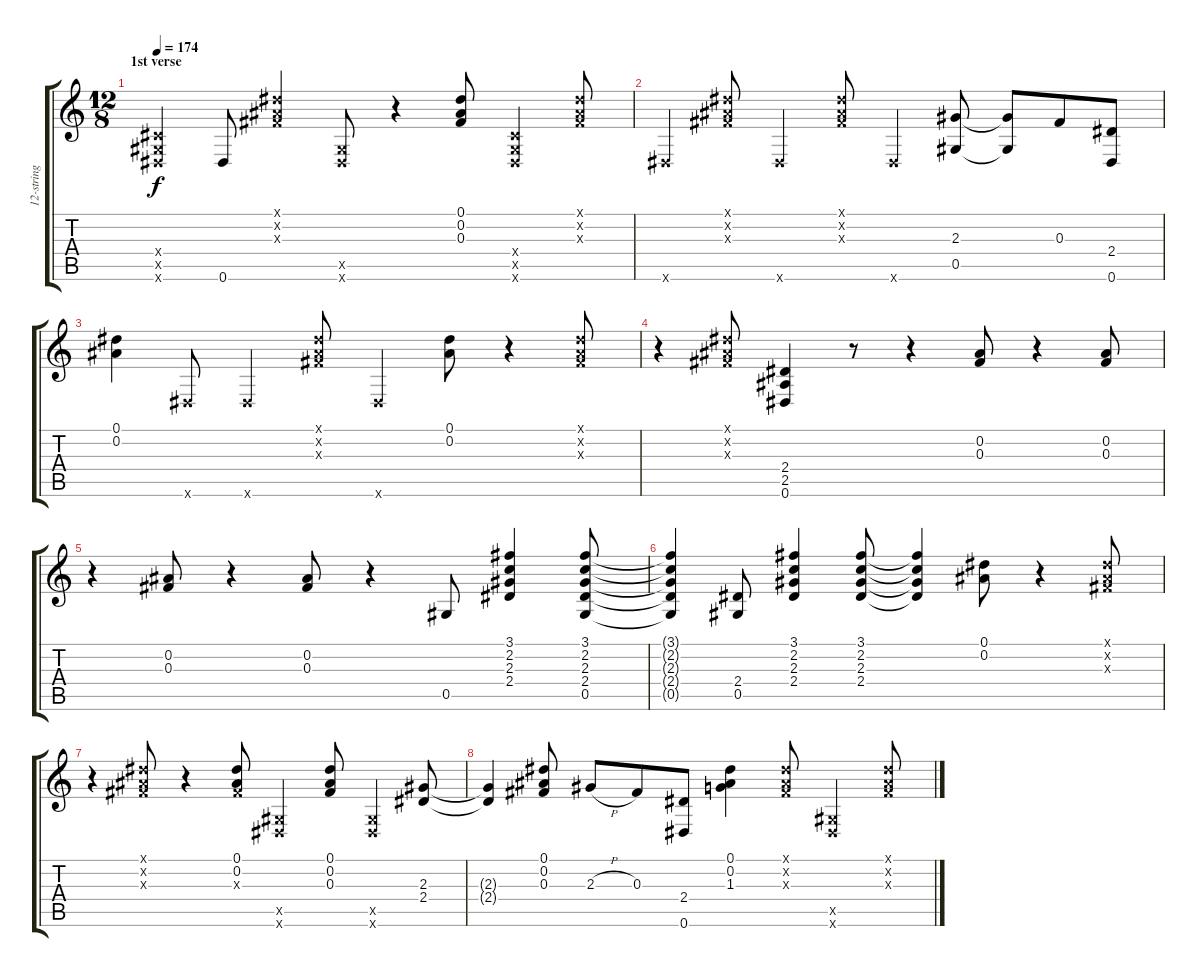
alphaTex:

\track ("12-string Ac." "12-string ") {instrument acousticguitarnylon}
\staff {score tabs}
\tuning (Eb4 Bb3 Gb3 Db3 Ab2 Eb2) {hide}
\ts (12 8)
\section ("" "1st verse")
\tempo 174
\clef g2
\ks c
(0.4{x} 0.5{x} 0.6{x}).4{dy f} 0.6.8 (0.1{x} 0.2{x} 0.3{x}).4 (0.5{x} 0.6{x}).8 r.4 (0.1 0.2 0.3).8 (0.4{x} 0.5{x} 0.6{x}).4 (0.1{x} 0.2{x} 0.3{x}).8 |
0.6{x}.4 (0.1{x} 0.2{x} 0.3{x}).8 0.6{x}.4 (0.1{x} 0.2{x} 0.3{x}).8 0.6{x}.4 (2.3 0.5).8 (2.3{t} 0.5{t}).8 0.3.8 (2.4 0.6).8 |
(0.1 0.2).4 0.6{x}.8 0.6{x}.4 (0.1{x} 0.2{x} 0.3{x}).8 0.6{x}.4 (0.1 0.2).8 r.4 (0.1{x} 0.2{x} 0.3{x}).8 |
r.4 (0.1{x} 0.2{x} 0.3{x}).8 (2.4 2.5 0.6).4 r.8 r.4 (0.2 0.3).8 r.4 (0.2 0.3).8 |
r.4 (0.2 0.3).8 r.4 (0.2 0.3).8 r.4 0.5.8 (3.1 2.2 2.3 2.4).4 (3.1 2.2 2.3 2.4 0.5).8 |
(3.1{t} 2.2{t} 2.3{t} 2.4{t} 0.5{t}).4 (2.4 0.5).8 (3.1 2.2 2.3 2.4).4 (3.1 2.2 2.3 2.4).8 (3.1{t} 2.2{t} 2.3{t} 2.4{t}).4 (0.1 0.2).8 r.4 (0.1{x} 0.2{x} 0.3{x}).8 |
r.4 (0.1{x} 0.2{x} 0.3{x}).8 r.4 (0.1 0.2 0.3{x}).8 (0.5{x} 0.6{x}).4 (0.1 0.2 0.3).8 (0.5{x} 0.6{x}).4 (2.3 2.4).8 |
(2.3{t} 2.4{t}).4 (0.1 0.2 0.3).8 2.3{h}.8 0.3.8 (2.4 0.6).8 (0.1 0.2 1.3).4 (0.1{x} 0.2{x} 0.3{x}).8 (0.5{x} 0.6{x}).4 (0.1{x} 0.2{x} 0.3{x}).8
